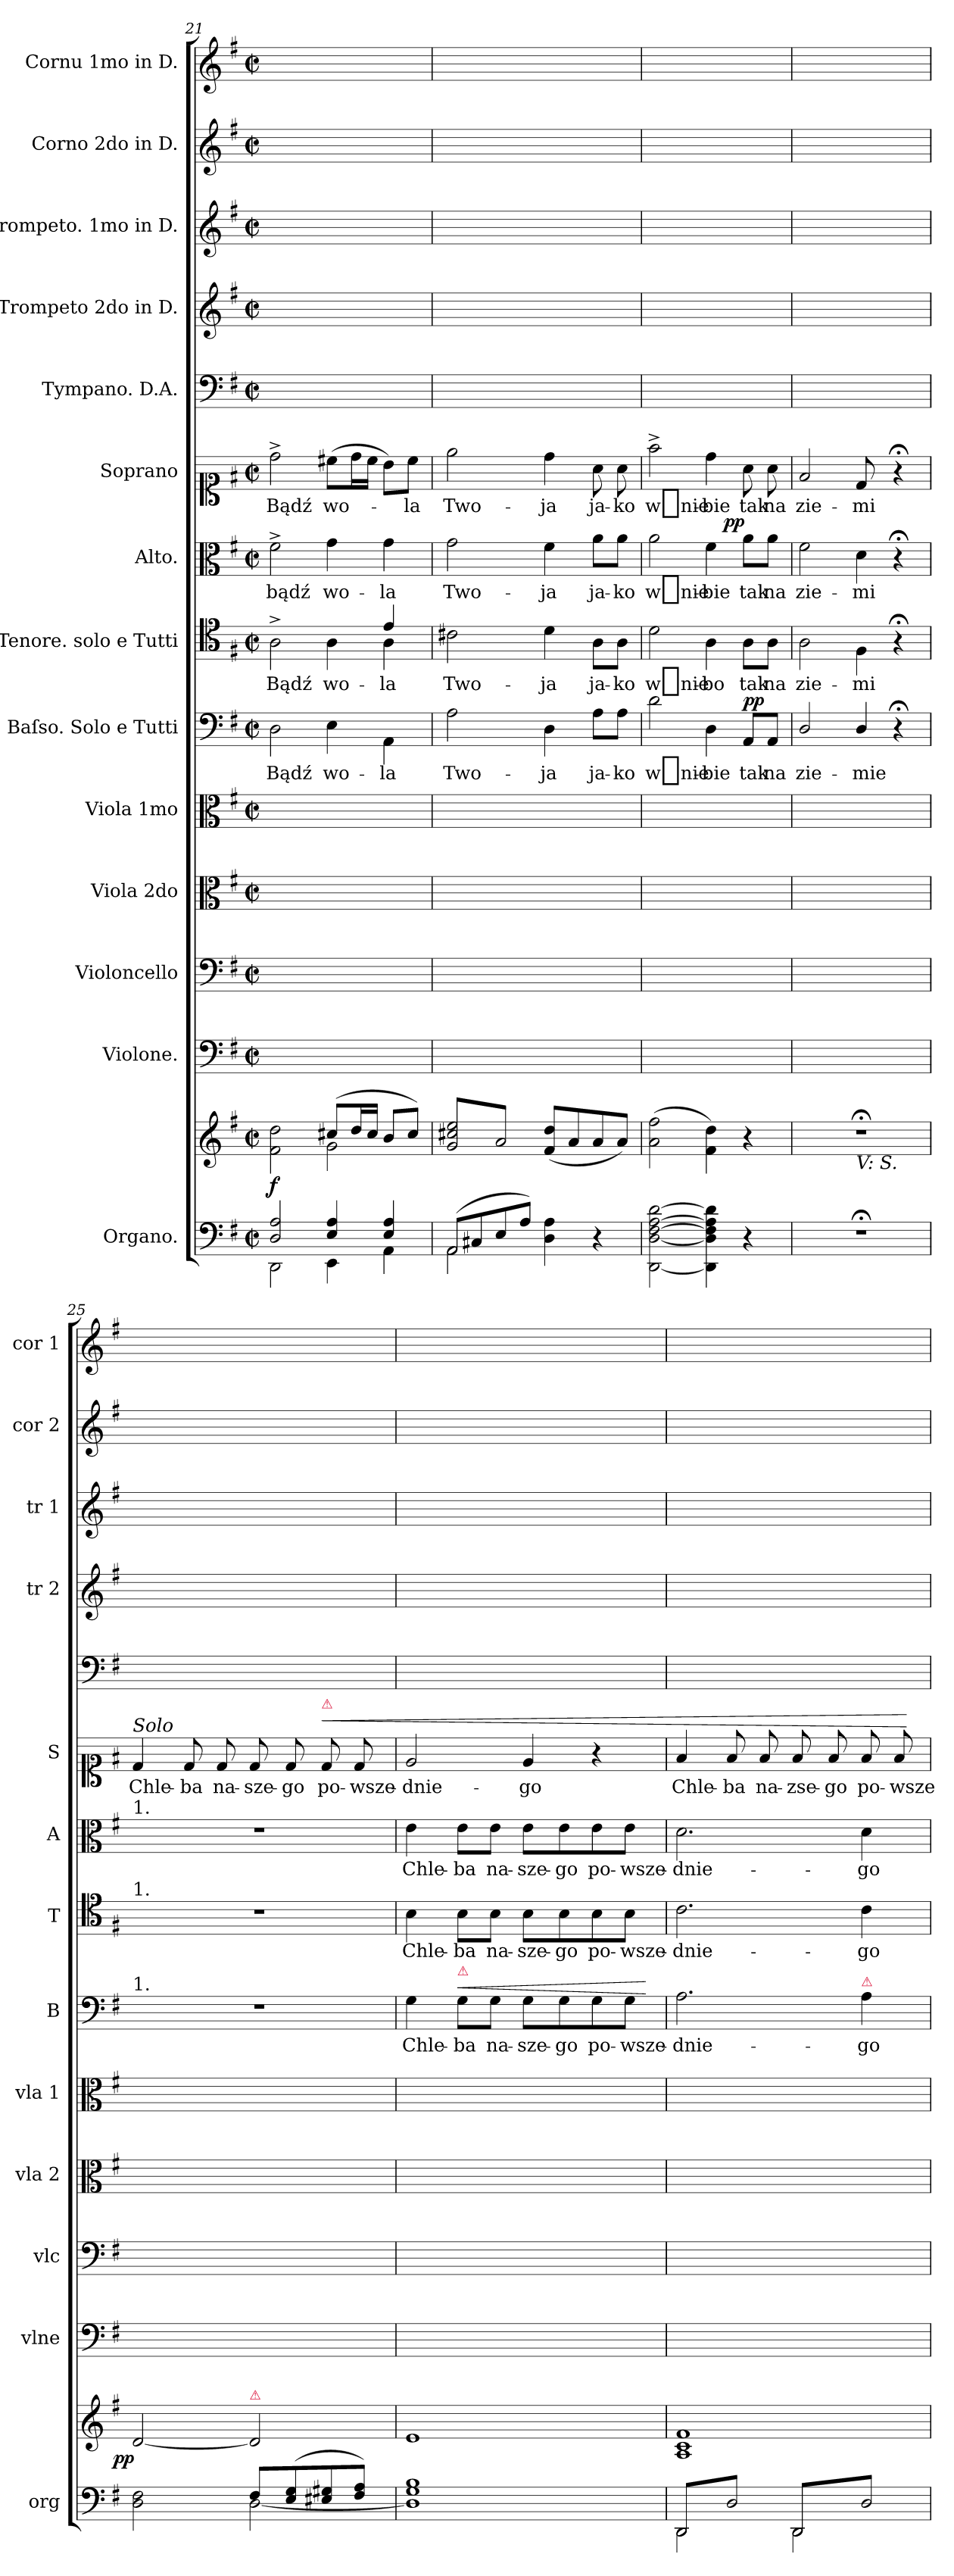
**kern	**kern	**dynam	**kern	**kern	**kern	**kern	**kern	**text	**dynam	**kern	**text	**kern	**text	**dynam	**kern	**text	**dynam	**kern	**kern	**kern	**kern	**kern
*part14	*part14	*part14	*part13	*part12	*part11	*part10	*part9	*part9	*part9	*part8	*part8	*part7	*part7	*part7	*part6	*part6	*part6	*part5	*part4	*part3	*part2	*part1
*staff15	*staff14	*staff14/15	*staff13	*staff12	*staff11	*staff10	*staff9	*staff9	*staff9	*staff8	*staff8	*staff7	*staff7	*staff7	*staff6	*staff6	*staff6	*staff5	*staff4	*staff3	*staff2	*staff1
*I"Organo.	*	*	*I"Violone.	*I"Violoncello	*I"Viola 2do	*I"Viola 1mo	*I"Baſso. Solo e Tutti	*	*	*I"Tenore. solo e Tutti	*	*I"Alto.	*	*	*I"Soprano	*	*	*I"Tympano. D.A.	*I"Trompeto 2do in D.	*I"Trompeto. 1mo in D.	*I"Corno 2do in D.	*I"Cornu 1mo in D.
*I'org	*	*	*I'vlne	*I'vlc	*I'vla 2	*I'vla 1	*I'B	*	*	*I'T	*	*I'A	*	*	*I'S	*	*	*	*I'tr 2	*I'tr 1	*I'cor 2	*I'cor 1
*clefF4	*clefG2	*	*clefF4	*clefF4	*clefC3	*clefC3	*clefF4	*	*	*clefC4	*	*clefC3	*	*	*clefC1	*	*	*clefF4	*clefG2	*clefG2	*clefG2	*clefG2
*k[f#]	*k[f#]	*	*k[f#]	*k[f#]	*k[f#]	*k[f#]	*k[f#]	*	*	*k[f#]	*	*k[f#]	*	*	*k[f#]	*	*	*k[f#]	*k[f#]	*k[f#]	*k[f#]	*k[f#]
*G:	*G:	*	*G:	*G:	*G:	*G:	*G:	*	*	*G:	*	*G:	*	*	*G:	*	*	*G:	*G:	*G:	*G:	*G:
*M2/2	*M2/2	*	*M2/2	*M2/2	*M2/2	*M2/2	*M2/2	*	*	*M2/2	*	*M2/2	*	*	*M2/2	*	*	*M2/2	*M2/2	*M2/2	*M2/2	*M2/2
*met(c|)	*met(c|)	*	*met(c|)	*met(c|)	*met(c|)	*met(c|)	*met(c|)	*	*	*met(c|)	*	*met(c|)	*	*	*met(c|)	*	*	*met(c|)	*met(c|)	*met(c|)	*met(c|)	*met(c|)
=21	=21	=21	=21	=21	=21	=21	=21	=21	=21	=21	=21	=21	=21	=21	=21	=21	=21	=21	=21	=21	=21	=21
*^	*^	*	*	*	*	*	*	*	*	*^	*	*	*	*	*	*	*	*	*	*	*	*
!	!	!	!	!	!	!	!	!	!	!	!LO:DY:a	!	!	!	!	!	!	!	!	!	!	!	!	!	!
2D/ 2A/	2DD\	2f#\ 2dd\	2ryy	f.	1ryy	1ryy	1ryy	1ryy	2D\	Bądź	fort.	2A^\	2.ryy	Bądź	2f#^\	bądź	.	2dd^\	Bądź	.	1ryy	1ryy	1ryy	1ryy	1ryy
4E/ 4A/	4EE\	(<8cc#X/L	2g\	.	.	.	.	.	4E\	wo-	.	4A\	.	wo-	4g\	wo-	.	(8cc#X\L	wo-	.	.	.	.	.	.
.	.	16dd/L	.	.	.	.	.	.	.	.	.	.	.	.	.	.	.	16dd\L	.	.	.	.	.	.	.
.	.	16cc#/JJ	.	.	.	.	.	.	.	.	.	.	.	.	.	.	.	16cc#\JJ	.	.	.	.	.	.	.
4E/ 4A/	4AA\	8b/L	.	.	.	.	.	.	4AA\	-la	.	4e/	4A\	-la	4g\	-la	.	8b\L)	.	.	.	.	.	.	.
.	.	8cc#/J)	.	.	.	.	.	.	.	.	.	.	.	.	.	.	.	8cc#\J	-la	.	.	.	.	.	.
*	*	*v	*v	*	*	*	*	*	*	*	*	*v	*v	*	*	*	*	*	*	*	*	*	*	*	*
=22	=22	=22	=22	=22	=22	=22	=22	=22	=22	=22	=22	=22	=22	=22	=22	=22	=22	=22	=22	=22	=22	=22	=22
!LO:N:vis=2	!	!	!	!	!	!	!	!	!	!	!	!	!	!	!	!	!	!	!	!	!	!	!
*	*	*tremolo	*	*	*	*	*	*	*	*	*	*	*	*	*	*	*	*	*	*	*	*	*
(<8AA/	2AA\	(8g/ 8cc#X/ 8ee/L	.	1ryy	1ryy	1ryy	1ryy	2A\	Two-	.	2c#X\	Two-	2g\	Two-	.	2ee\	Two-	.	1ryy	1ryy	1ryy	1ryy	1ryy
8C#X/	.	8a/)	.	.	.	.	.	.	.	.	.	.	.	.	.	.	.	.	.	.	.	.	.
8E/	.	8g/ 8cc#X/ 8ee/	.	.	.	.	.	.	.	.	.	.	.	.	.	.	.	.	.	.	.	.	.
8A/J)	.	8a/)J	.	.	.	.	.	.	.	.	.	.	.	.	.	.	.	.	.	.	.	.	.
*	*	*Xtremolo	*	*	*	*	*	*	*	*	*	*	*	*	*	*	*	*	*	*	*	*	*
4D\ 4A\	2ryy	(8f#/ 8dd/L	.	.	.	.	.	4D\	-ja	.	4d\	-ja	4f#\	-ja	.	4dd\	-ja	.	.	.	.	.	.
.	.	8a/	.	.	.	.	.	.	.	.	.	.	.	.	.	.	.	.	.	.	.	.	.
!	!	!	!	!	!	!	!	!	!	!	!	!	!	!	!	!	!	!LO:DY:a	!	!	!	!	!
4r	.	8a/	.	.	.	.	.	8A\L	ja-	.	8A\L	ja-	8a\L	ja-	.	8a\	ja-	for	.	.	.	.	.
.	.	8a/J)	.	.	.	.	.	8A\J	-ko	.	8A\J	-ko	8a\J	-ko	.	8a\	-ko	.	.	.	.	.	.
*v	*v	*	*	*	*	*	*	*	*	*	*	*	*	*	*	*	*	*	*	*	*	*	*
=23	=23	=23	=23	=23	=23	=23	=23	=23	=23	=23	=23	=23	=23	=23	=23	=23	=23	=23	=23	=23	=23	=23
[2DD\ [2D\ [2F#\ [2A\ [2d\	(2a\ 2ff#\	.	1ryy	1ryy	1ryy	1ryy	2d\	w_nie-	.	2d\	w_nie-	2a\	w_nie-	.	2ff#^\	w_nie-	.	1ryy	1ryy	1ryy	1ryy	1ryy
4DD]\ 4D]\ 4F#]\ 4A]\ 4d]\	4f#\ 4dd\)	.	.	.	.	.	4D\	-bie	.	4A\	-bo	4f#\	-bie	.	4dd\	-bie	.	.	.	.	.	.
!	!	!	!	!	!	!	!	!	!LO:DY:a	!	!	!	!	!LO:DY:a:rj	!	!	!	!	!	!	!	!
4r	4r	.	.	.	.	.	8AA/L	tak	pp	8A\L	tak	8a\L	tak	pp	8a\	tak	.	.	.	.	.	.
.	.	.	.	.	.	.	8AA/J	na	.	8A\J	na	8a\J	na	.	8a\	na	.	.	.	.	.	.
=24	=24	=24	=24	=24	=24	=24	=24	=24	=24	=24	=24	=24	=24	=24	=24	=24	=24	=24	=24	=24	=24	=24
*	*^	*	*	*	*	*	*	*	*	*	*	*	*	*	*	*	*	*	*	*	*	*
1r;<	1r;<	2ryy	.	1ryy	1ryy	1ryy	1ryy	2D/	zie-	.	2A\	zie-	2f#\	zie-	.	2f#/	zie-	.	1ryy	1ryy	1ryy	1ryy	1ryy
!	!	!LO:TX:b:i:t=V&colon; S.	!	!	!	!	!	!	!	!	!	!	!	!	!	!	!	!	!	!	!	!	!
!	!	!	!	!	!	!	!	!	!	!	!	!	!	!	!	!LO:N:vis=8	!	!	!	!	!	!	!
.	.	2ryy	.	.	.	.	.	4D/	-mie	.	4F#\	-mi	4d\	-mi	.	4d/	-mi	.	.	.	.	.	.
.	.	.	.	.	.	.	.	4r;<	.	.	4r;<	.	4r;<	.	.	4r;<	.	.	.	.	.	.	.
=25	=25	=25	=25	=25	=25	=25	=25	=25	=25	=25	=25	=25	=25	=25	=25	=25	=25	=25	=25	=25	=25	=25	=25
*^	*	*	*	*	*	*	*	*	*	*	*	*	*	*	*	*	*	*	*	*	*	*	*
!	!	!	!	!	!	!	!	!	!	!	!	!	!	!	!	!	!LO:TX:a:i:t=Solo	!	!	!	!	!	!	!
!	!	!	!	!	!	!	!	!	!	!	!	!	!	!LO:TX:a:t=1.	!	!	!	!	!	!	!	!	!	!
!	!	!	!	!	!	!	!	!	!	!	!	!LO:TX:a:t=1.	!	!	!	!	!	!	!	!	!	!	!	!
!	!	!	!	!	!	!	!	!	!LO:TX:a:t=1.	!	!	!	!	!	!	!	!	!	!	!	!	!	!	!
!	!	!	!	!LO:DY:rj	!	!	!	!	!	!	!	!	!	!	!	!	!	!	!	!	!	!	!	!
*	*	*v	*v	*	*	*	*	*	*	*	*	*	*	*	*	*	*	*	*	*	*	*	*	*
2D\ 2F#\	2ryy	[2d/	pp	1ryy	1ryy	1ryy	1ryy	1r	.	.	1r	.	1r	.	.	4d/	Chle-	.	1ryy	1ryy	1ryy	1ryy	1ryy
.	.	.	.	.	.	.	.	.	.	.	.	.	.	.	.	8d/	-ba	.	.	.	.	.	.
.	.	.	.	.	.	.	.	.	.	.	.	.	.	.	.	8d/	na-	.	.	.	.	.	.
!	!	!LO:TX:a:Bi:color=crimson:t=⚠	!	!	!	!	!	!	!	!	!	!	!	!	!	!	!	!	!	!	!	!	!
8F#/L	[2D\	2d/]	.	.	.	.	.	.	.	.	.	.	.	.	.	8d/	-sze-	.	.	.	.	.	.
(<8E/ 8G/	.	.	.	.	.	.	.	.	.	.	.	.	.	.	.	8d/	-go	.	.	.	.	.	.
!	!	!	!	!	!	!	!	!	!	!	!	!	!	!	!	!LO:TX:a:Bi:color=crimson:t=⚠	!	!	!	!	!	!	!
!	!	!	!	!	!	!	!	!	!	!	!	!	!	!	!	!	!	!LO:HP:a	!	!	!	!	!
8E#X/ 8G#X/	.	.	.	.	.	.	.	.	.	.	.	.	.	.	.	8d/	po-	<	.	.	.	.	.
8F#/ 8A/J)	.	.	.	.	.	.	.	.	.	.	.	.	.	.	.	8d/	-wsze-	.	.	.	.	.	.
*v	*v	*	*	*	*	*	*	*	*	*	*	*	*	*	*	*	*	*	*	*	*	*	*
=26	=26	=26	=26	=26	=26	=26	=26	=26	=26	=26	=26	=26	=26	=26	=26	=26	=26	=26	=26	=26	=26	=26
1D] 1G 1B	1e	.	1ryy	1ryy	1ryy	1ryy	4G\	Chle-	.	4B\	Chle-	4e\	Chle-	.	2e/	-dnie-	.	1ryy	1ryy	1ryy	1ryy	1ryy
!	!	!	!	!	!	!	!LO:TX:a:Bi:color=crimson:t=⚠	!	!	!	!	!	!	!	!	!	!	!	!	!	!	!
!	!	!	!	!	!	!	!	!	!LO:HP:a	!	!	!	!	!	!	!	!	!	!	!	!	!
.	.	.	.	.	.	.	8G\L	-ba	<	8B\L	-ba	8e\L	-ba	.	.	.	.	.	.	.	.	.
.	.	.	.	.	.	.	8G\J	na-	.	8B\J	na-	8e\J	na-	.	.	.	.	.	.	.	.	.
.	.	.	.	.	.	.	8G\L	-sze-	.	8B\L	-sze-	8e\L	-sze-	.	4e/	-go	.	.	.	.	.	.
.	.	.	.	.	.	.	8G\	-go	.	8B\	-go	8e\	-go	.	.	.	.	.	.	.	.	.
.	.	.	.	.	.	.	8G\	po-	.	8B\	po-	8e\	po-	.	4r	.	.	.	.	.	.	.
.	.	.	.	.	.	.	8G\J	-wsze-	.	8B\J	-wsze-	8e\J	-wsze-	.	.	.	.	.	.	.	.	.
.	.	.	.	.	.	.	.	.	[	.	.	.	.	.	.	.	.	.	.	.	.	.
=27	=27	=27	=27	=27	=27	=27	=27	=27	=27	=27	=27	=27	=27	=27	=27	=27	=27	=27	=27	=27	=27	=27
*^	*	*	*	*	*	*	*	*	*	*	*	*	*	*	*	*	*	*	*	*	*	*
!LO:TX:b:i:rj:t=ped&colon;	!	!	!	!	!	!	!	!	!	!	!	!	!	!	!	!	!	!	!	!	!	!	!
*tremolo	*	*	*	*	*	*	*	*	*	*	*	*	*	*	*	*	*	*	*	*	*	*	*
(<8DD/L	2DD\	1A 1c 1f#	.	1ryy	1ryy	1ryy	1ryy	2.A\	-dnie-	.	2.c\	-dnie-	2.d\	-dnie-	.	4f#/	Chle-	.	1ryy	1ryy	1ryy	1ryy	1ryy
8D/)	.	.	.	.	.	.	.	.	.	.	.	.	.	.	.	.	.	.	.	.	.	.	.
8DD/	.	.	.	.	.	.	.	.	.	.	.	.	.	.	.	8f#/	-ba	.	.	.	.	.	.
8D/)J	.	.	.	.	.	.	.	.	.	.	.	.	.	.	.	8f#/	na-	.	.	.	.	.	.
(<8DD/L	2DD\	.	.	.	.	.	.	.	.	.	.	.	.	.	.	8f#/	-zse-	.	.	.	.	.	.
8D/)	.	.	.	.	.	.	.	.	.	.	.	.	.	.	.	8f#/	-go	.	.	.	.	.	.
!	!	!	!	!	!	!	!	!LO:TX:a:Bi:color=crimson:t=⚠	!	!	!	!	!	!	!	!	!	!	!	!	!	!	!
8DD/	.	.	.	.	.	.	.	4A\	-go	.	4c\	-go	4d\	-go	.	8f#/	po-	.	.	.	.	.	.
8D/)J	.	.	.	.	.	.	.	.	.	.	.	.	.	.	.	8f#/	-wsze-	.	.	.	.	.	.
*Xtremolo	*	*	*	*	*	*	*	*	*	*	*	*	*	*	*	*	*	*	*	*	*	*	*
*v	*v	*	*	*	*	*	*	*	*	*	*	*	*	*	*	*	*	*	*	*	*	*	*
.	.	.	.	.	.	.	.	.	.	.	.	.	.	.	.	.	[	.	.	.	.	.
.	.	.	.	.	.	.	.	.	.	.	.	.	.	.	.	.	.	.	.	.	.	.
=	=	=	=	=	=	=	=	=	=	=	=	=	=	=	=	=	=	=	=	=	=	=
*-	*-	*-	*-	*-	*-	*-	*-	*-	*-	*-	*-	*-	*-	*-	*-	*-	*-	*-	*-	*-	*-	*-
